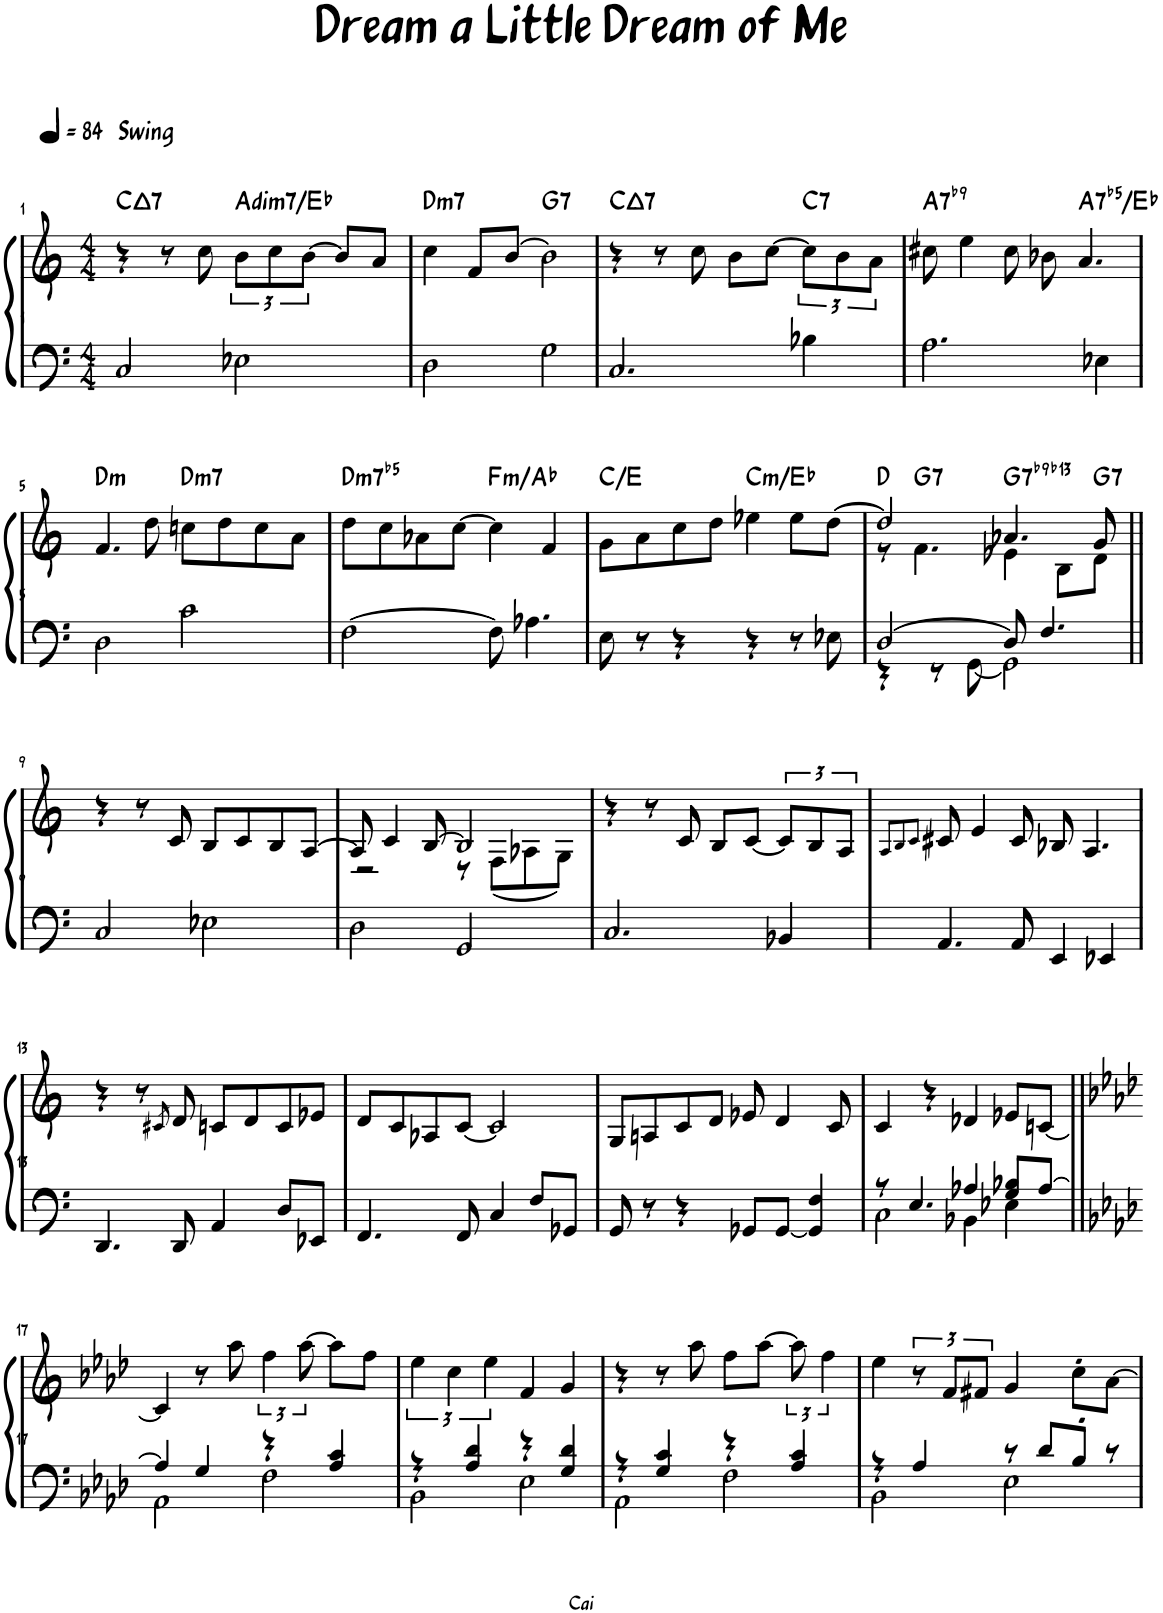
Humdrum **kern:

**kern	**kern	**harte
*part1	*part1	*part1
*staff2	*staff1	*
*I"钢琴	*	*
*clefF4	*clefG2	*
*k[]	*k[]	*
*M4/4	*M4/4	*
*MM84	*MM84	*
=1	=1	=1
!	!LO:TX:a:B:t=Swing	!LO:H:kt=7
2C/	4r	C:maj7
.	8r	.
.	8cc\	.
!	!	!LO:H:kt=dim7
2E-X\	12b\L	A:dim7/b5
.	12cc\	.
.	[12b\J	.
.	8b/L]	.
.	8a/J	.
=2	=2	=2
!	!	!LO:H:kt=m7
2D\	4cc\	D:min7
.	8f/L	.
.	[8b/J	.
!	!	!LO:H:kt=7
2G\	2b\]	G:7
=3	=3	=3
!	!	!LO:H:kt=7
2.C/	4r	C:maj7
.	8r	.
.	8cc\	.
.	8b\L	.
.	[8cc\J	.
!	!	!LO:H:kt=7
4B-X\	12cc\L]	C:7
.	12b\	.
.	12a\J	.
=4	=4	=4
!	!	!LO:H:kt=7
2.A\	8cc#X\	A:7(b9)
.	4ee\	.
.	8cc#\	.
.	8b-X\	.
!	!	!LO:H:kt=7
.	4.a/	A:(3,b5,b7)/b5
4E-X\	.	.
!!LO:LB:g=z
=5	=5	=5
!	!	!LO:H:kt=m
2D\	4.f/	D:min
.	8dd\	.
!	!	!LO:H:kt=m7
2c\	8ccn\L	D:min7
.	8dd\	.
.	8cc\	.
.	8a\J	.
=6	=6	=6
!	!	!LO:H:kt=m7b5
[2F\	8dd\L	D:hdim7
.	8cc\	.
.	8a-X\	.
.	[8cc\J	.
!	!	!LO:H:kt=m
8F\]	4cc\]	F:min/b3
4.A-X\	.	.
.	4f/	.
=7	=7	=7
8E\	8g\L	C:maj/3
8r	8a\	.
4r	8cc\	.
.	8dd\J	.
!	!	!LO:H:kt=m
4r	4ee-X\	C:min/b3
8r	8ee-\L	.
8E-X\	[8dd\J	.
=8	=8	=8
*^	*^	*
[2D/	4r	2dd/]	8r	D:maj
!	!	!	!	!LO:H:kt=7
.	.	.	4.f\	G:7
.	8r	.	.	.
.	[8GG\	.	.	.
!	!	!	!	!LO:H:kt=7
8D/]	2GG\]	4.a-X/	4e-X\	G:7(b9,b13)
4.F/	.	.	.	.
.	.	.	8B\L	.
!	!	!	!	!LO:H:kt=7
.	.	8g/	8d\J	G:7
*v	*v	*	*	*
*	*v	*v	*
!!LO:LB:g=z
=9||	=9||	=9||
2C/	4r	.
.	8r	.
.	8c/	.
2E-X\	8B/L	.
.	8c/	.
.	8B/	.
.	[8A/J	.
=10	=10	=10
*	*^	*
2D\	8A/]	2r	.
.	4c/	.	.
.	[8B/	.	.
2GG/	2B/]	8r	.
.	.	(8F\L	.
.	.	8A-X\	.
.	.	8G\J)	.
*	*v	*v	*
=11	=11	=11
2.C/	4r	.
.	8r	.
.	8c/	.
.	8B/L	.
.	[8c/J	.
4BB-X/	12c/L]	.
.	12B/	.
.	12A/J	.
=12	=12	=12
.	8qA/L	.
.	8qB/	.
.	8qc/J	.
4.AA/	8c#X/	.
.	4e/	.
8AA/	8c#/	.
4EE/	8B-X/	.
.	4.A/	.
4EE-X/	.	.
!!LO:LB:g=z
=13	=13	=13
4.DD/	4r	.
.	8r	.
.	8qc#X/	.
8DD/	8d/	.
4AA/	8cn/L	.
.	8d/	.
8D/L	8c/	.
8EE-X/J	8e-X/J	.
=14	=14	=14
4.FF/	8d/L	.
.	8c/	.
.	8A-X/	.
8FF/	[8c/J	.
4C/	2c/]	.
8F/L	.	.
8GG-X/J	.	.
=15	=15	=15
8GG/	8G/L	.
8r	8An/	.
4r	8c/	.
.	8d/J	.
8GG-X/L	8e-X/	.
[8GG-/J	4d/	.
4GG-/] 4F/	.	.
.	8c/	.
=16	=16	=16
*^	*	*
8r	2C\	4c/	.
4.E/	.	.	.
.	.	4r	.
4A-X/	4BB-X\	4d-X/	.
8G/ 8B-X/L	4E-X\	8e-X/L	.
[8A-/J	.	[8cn/J	.
!!LO:LB:g=z
=17||	=17||	=17||	=17||
*k[b-e-a-d-]	*	*k[b-e-a-d-]	*
4A-/]	2AA-\	4c/]	.
4G/	.	8r	.
.	.	8aa-\	.
4r	2F\	6ff\	.
.	.	[12aa-\	.
4A-/ 4c/	.	8aa-\L]	.
.	.	8ff\J	.
=18	=18	=18	=18
4r	2BB-\	6ee-\	.
.	.	6cc\	.
4A-/ 4d-/	.	.	.
.	.	6ee-\	.
4r	2E-\	4f/	.
4G/ 4d-/	.	4g/	.
=19	=19	=19	=19
4r	2AA-\	4r	.
4G/ 4c/	.	8r	.
.	.	8aa-\	.
4r	2F\	8ff\L	.
.	.	[8aa-\J	.
4A-/ 4c/	.	12aa-\]	.
.	.	6ff\	.
=20	=20	=20	=20
4r	2BB-\	4ee-\	.
4A-/	.	12r	.
.	.	12f/L	.
.	.	12f#X/J	.
8r	2E-\	4g/	.
8d-/L	.	.	.
8B-'/J	.	8cc'\L	.
8r	.	[8a-\J	.
*v	*v	*	*
=	=	=
*-	*-	*-
